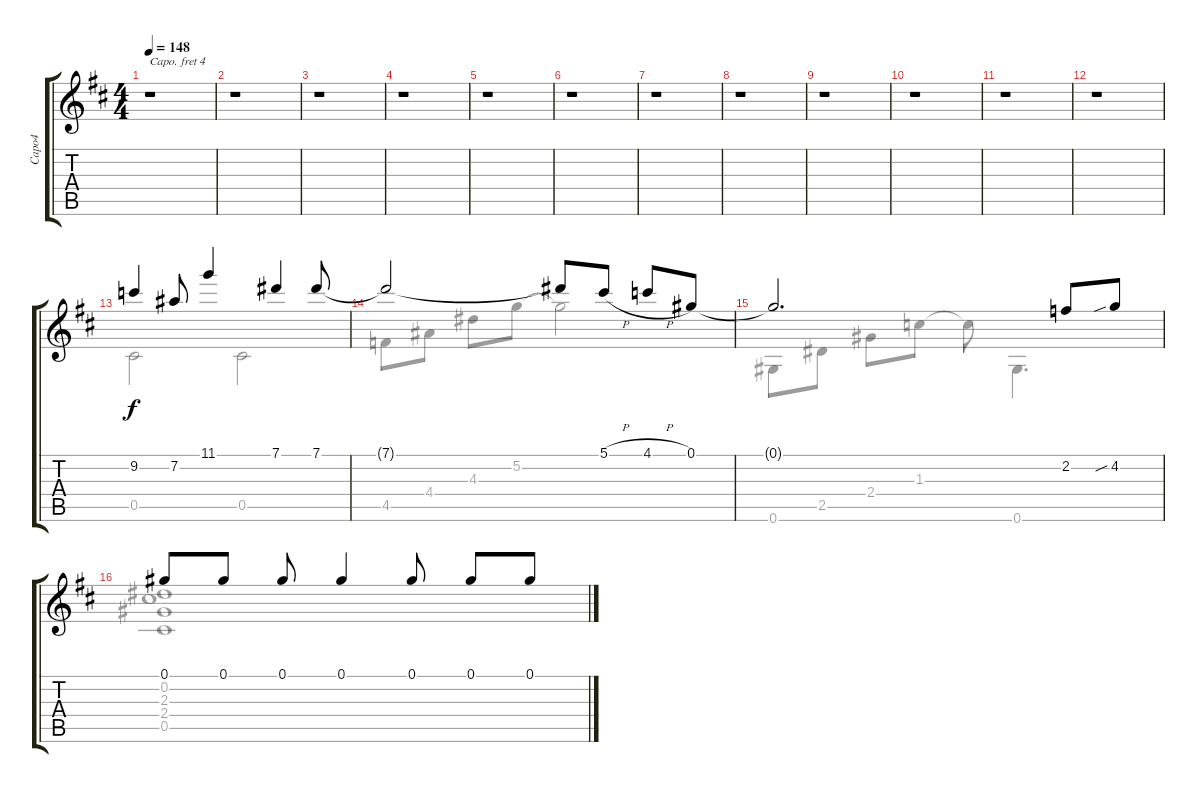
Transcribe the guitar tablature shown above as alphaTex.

\track ("Capo4" "Capo4") {instrument acousticguitarsteel}
\staff {score tabs}
\capo 4
\tuning (E4 B3 G3 D3 A2 E2) {hide}
\voice
\ts (4 4)
\tempo 148
\clef g2
\ks d
r.1{dy f} |
r.1 |
r.1 |
r.1 |
r.1 |
r.1 |
r.1 |
r.1 |
r.1 |
r.1 |
r.1 |
r.1 |
9.2.4 7.2.8 11.1.4 7.1.4 7.1.8 |
7.1{t}.2 7.1{t}.8 5.1{h}.8 4.1{h}.8 0.1.8 |
0.1{t}.2{d} 2.2.8 4.2{sib}.8 |
0.1.8 0.1.8 0.1.8 0.1.4 0.1.8 0.1.8 0.1.8
\voice
\clef g2
\ottava regular
\simile none
\ks d
|
|
|
|
|
|
|
|
|
|
|
|
0.5.2 0.5.2 |
4.5.8 4.4.8 4.3.8 5.2.8 5.2{t}.2 |
0.6.8 2.5.8 2.4.8 1.3.8 1.3{t}.8 0.6.4{d} |
(0.2 2.3 2.4 0.5).1
